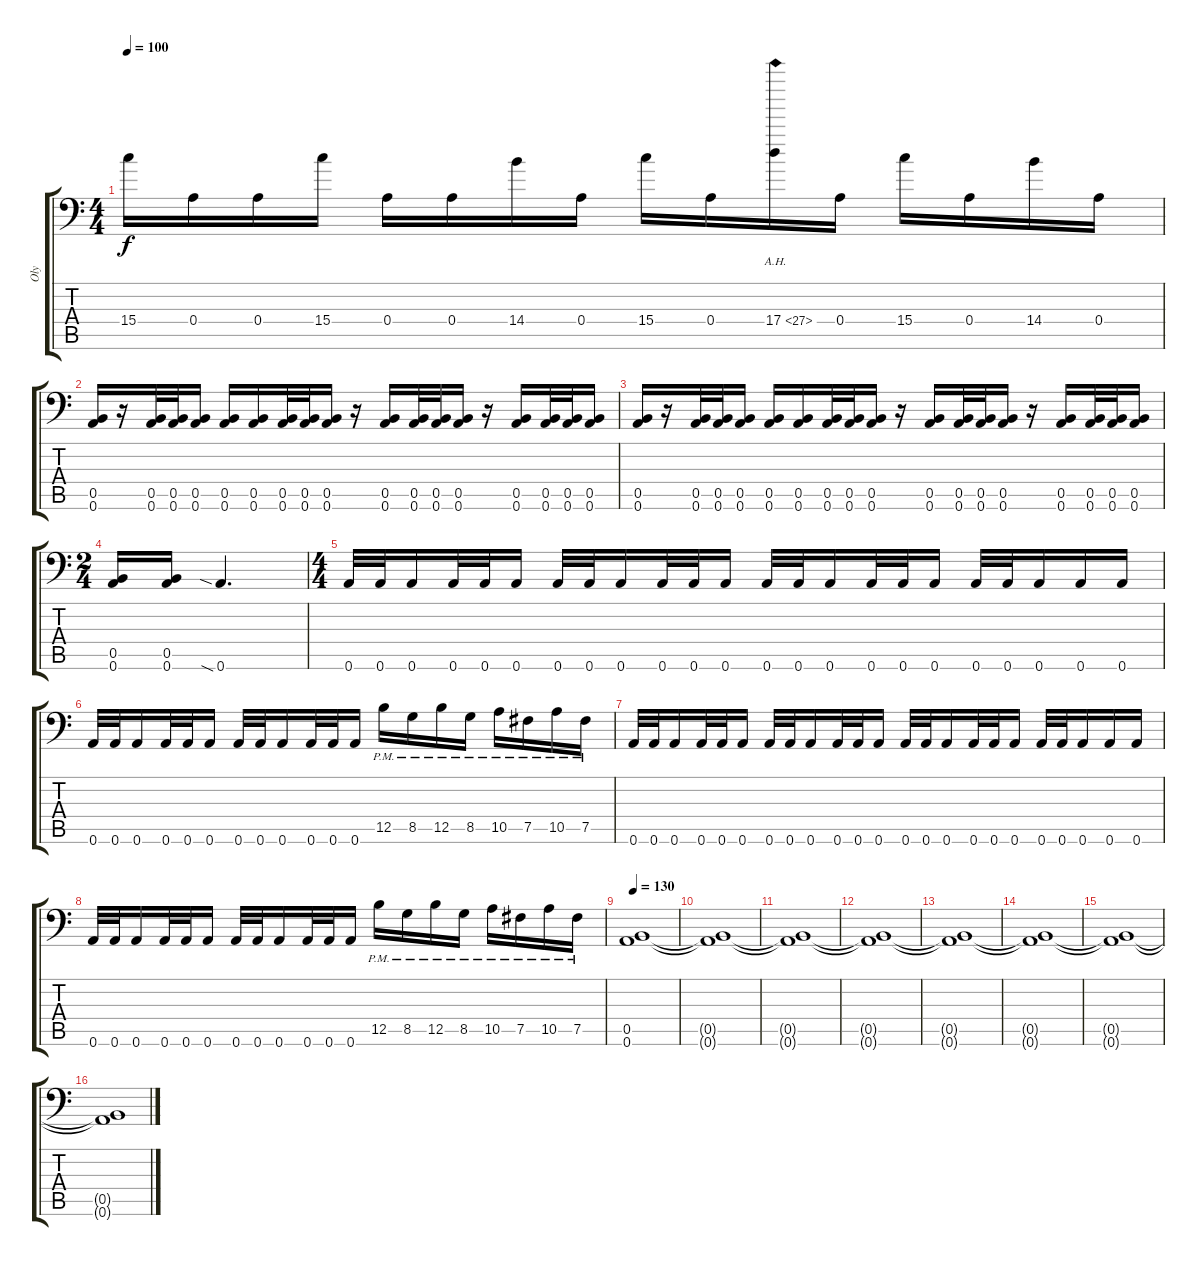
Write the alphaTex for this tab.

\track ("Oly" "Oly") {instrument distortionguitar}
\staff {score tabs}
\tuning (B3 Gb3 D3 A2 B1 A1) {hide}
\ts (4 4)
\tempo 100
\clef f4
\ks c
15.4.16{dy f} 0.4.16 0.4.16 15.4.16 0.4.16 0.4.16 14.4.16 0.4.16 15.4.16 0.4.16 17.4{ah 10}.16 0.4.16 15.4.16 0.4.16 14.4.16 0.4.16 |
(0.5 0.6).16 r.16 (0.5 0.6).32 (0.5 0.6).32 (0.5 0.6).16 (0.5 0.6).16 (0.5 0.6).16 (0.5 0.6).32 (0.5 0.6).32 (0.5 0.6).16 r.16 (0.5 0.6).16 (0.5 0.6).32 (0.5 0.6).32 (0.5 0.6).16 r.16 (0.5 0.6).16 (0.5 0.6).32 (0.5 0.6).32 (0.5 0.6).16 |
(0.5 0.6).16 r.16 (0.5 0.6).32 (0.5 0.6).32 (0.5 0.6).16 (0.5 0.6).16 (0.5 0.6).16 (0.5 0.6).32 (0.5 0.6).32 (0.5 0.6).16 r.16 (0.5 0.6).16 (0.5 0.6).32 (0.5 0.6).32 (0.5 0.6).16 r.16 (0.5 0.6).16 (0.5 0.6).32 (0.5 0.6).32 (0.5 0.6).16 |
\ts (2 4)
(0.5 0.6).16 (0.5 0.6).16 0.6{sia}.4{d} |
\ts (4 4)
0.6.32 0.6.32 0.6.16 0.6.32 0.6.32 0.6.16 0.6.32 0.6.32 0.6.16 0.6.32 0.6.32 0.6.16 0.6.32 0.6.32 0.6.16 0.6.32 0.6.32 0.6.16 0.6.32 0.6.32 0.6.16 0.6.16 0.6.16 |
0.6.32 0.6.32 0.6.16 0.6.32 0.6.32 0.6.16 0.6.32 0.6.32 0.6.16 0.6.32 0.6.32 0.6.16 12.5{pm}.16 8.5{pm}.16 12.5{pm}.16 8.5{pm}.16 10.5{pm}.16 7.5{pm}.16 10.5{pm}.16 7.5{pm}.16 |
0.6.32 0.6.32 0.6.16 0.6.32 0.6.32 0.6.16 0.6.32 0.6.32 0.6.16 0.6.32 0.6.32 0.6.16 0.6.32 0.6.32 0.6.16 0.6.32 0.6.32 0.6.16 0.6.32 0.6.32 0.6.16 0.6.16 0.6.16 |
0.6.32 0.6.32 0.6.16 0.6.32 0.6.32 0.6.16 0.6.32 0.6.32 0.6.16 0.6.32 0.6.32 0.6.16 12.5{pm}.16 8.5{pm}.16 12.5{pm}.16 8.5{pm}.16 10.5{pm}.16 7.5{pm}.16 10.5{pm}.16 7.5{pm}.16 |
\tempo 130
(0.5 0.6).1 |
(0.5{t} 0.6{t}).1 |
(0.5{t} 0.6{t}).1 |
(0.5{t} 0.6{t}).1 |
(0.5{t} 0.6{t}).1 |
(0.5{t} 0.6{t}).1 |
(0.5{t} 0.6{t}).1 |
(0.5{t} 0.6{t}).1
